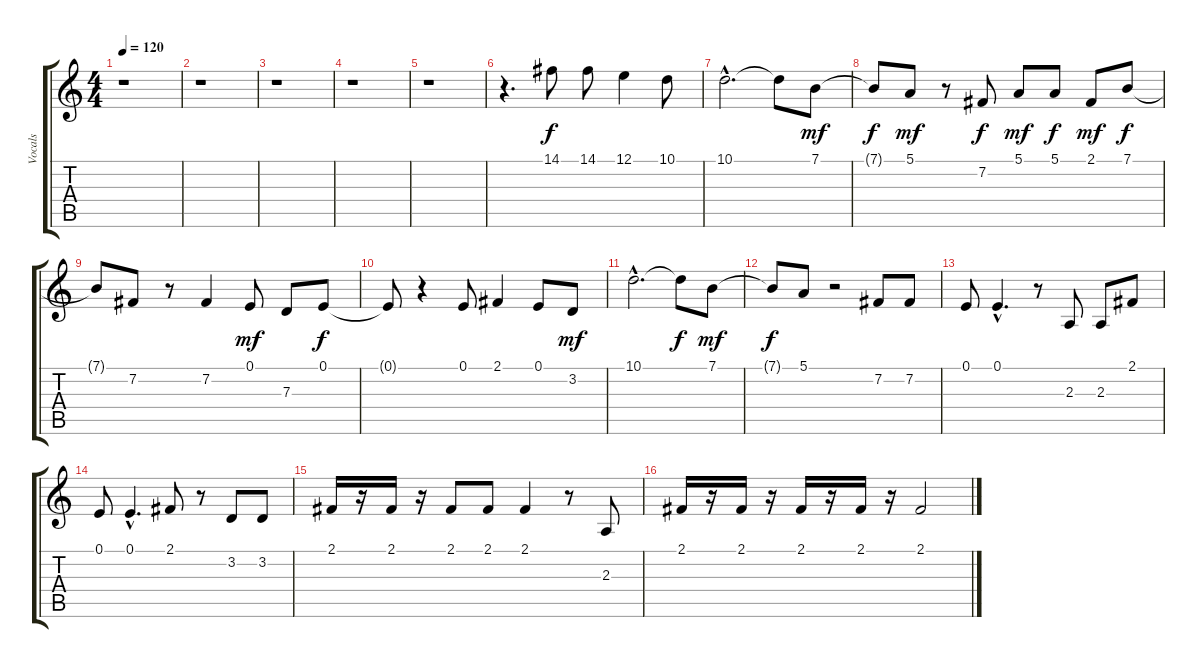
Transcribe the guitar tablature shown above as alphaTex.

\track ("Vocals" "Vocals") {instrument flute}
\staff {score tabs}
\tuning (E4 B3 G3 D3 A2 E2) {hide}
\ts (4 4)
\tempo 120
\clef g2
\ks c
r.1{dy mf} |
r.1 |
r.1 |
r.1 |
r.1 |
r.4{d} 14.1.8{dy f} 14.1.8 12.1.4 10.1.8 |
10.1{hac}.2{d} 10.1{t}.8 7.1.8{dy mf} |
7.1{t}.8{dy f} 5.1.8{dy mf} r.8 7.2.8{dy f} 5.1.8{dy mf} 5.1.8{dy f} 2.1.8{dy mf} 7.1.8{dy f} |
7.1{t}.8 7.2.8 r.8 7.2.4 0.1.8{dy mf} 7.3.8 0.1.8{dy f} |
0.1{t}.8 r.4 0.1.8 2.1.4 0.1.8 3.2.8{dy mf} |
10.1{hac}.2{d} 10.1{t}.8{dy f} 7.1.8{dy mf} |
7.1{t}.8{dy f} 5.1.8 r.2 7.2.8 7.2.8 |
0.1.8 0.1{hac}.4{d} r.8 2.3.8 2.3.8 2.1.8 |
0.1.8 0.1{hac}.4{d} 2.1.8 r.8 3.2.8 3.2.8 |
2.1.16 r.16 2.1.16 r.16 2.1.8 2.1.8 2.1.4 r.8 2.3.8 |
2.1.16 r.16 2.1.16 r.16 2.1.16 r.16 2.1.16 r.16 2.1.2
